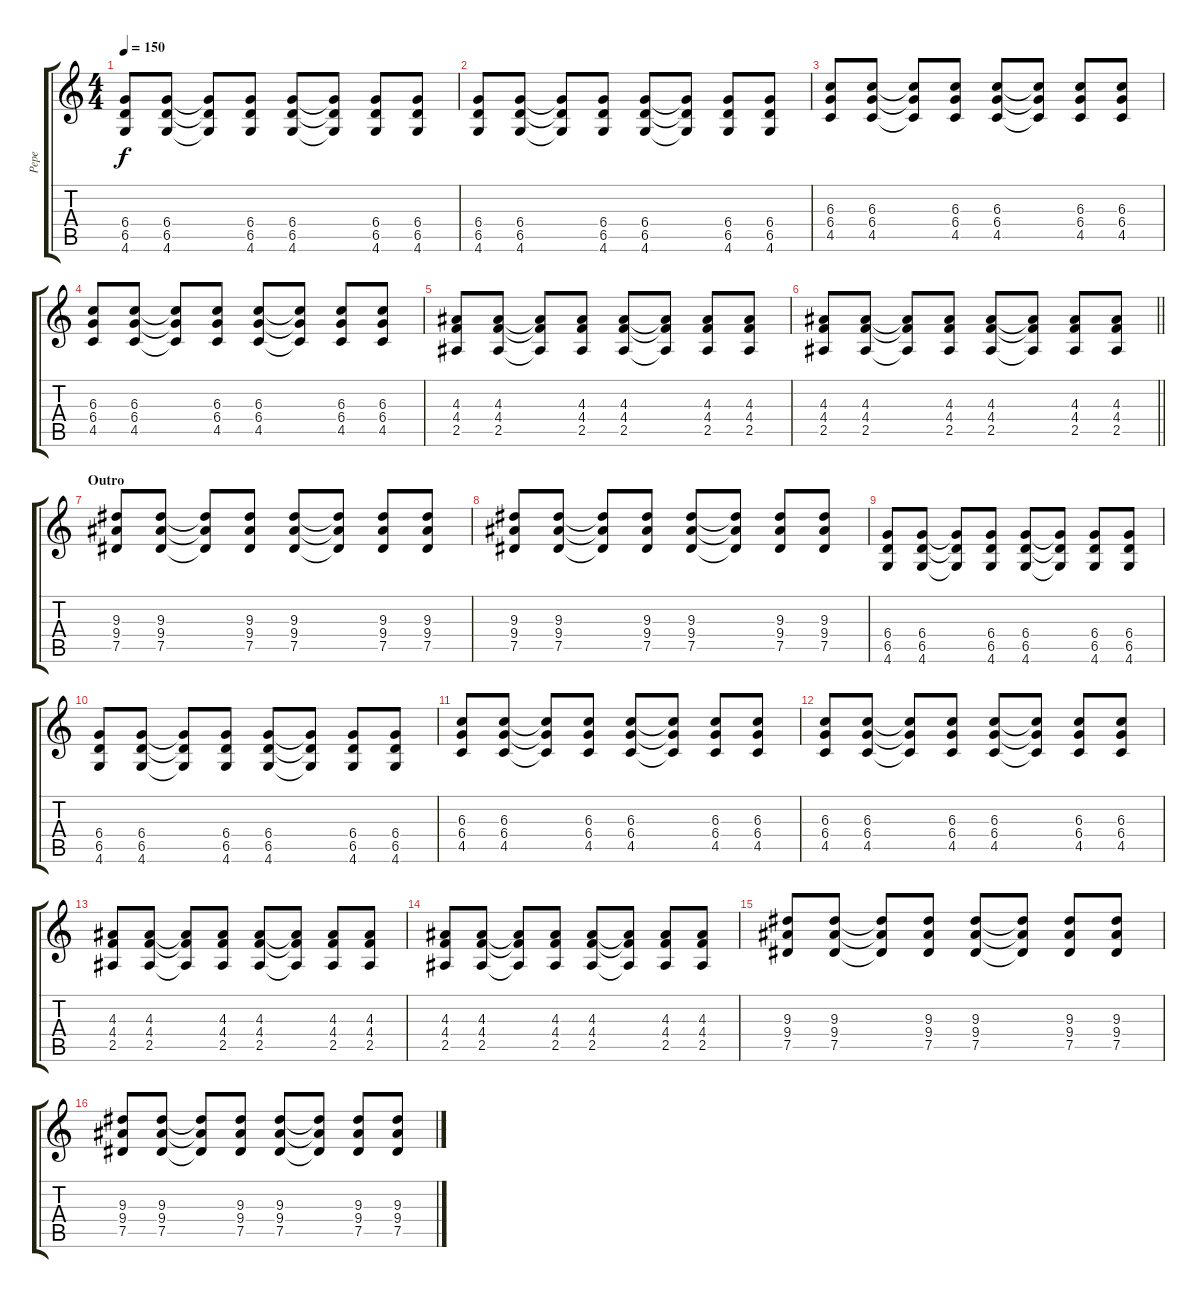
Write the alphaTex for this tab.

\track ("Pepe" "Pepe") {instrument distortionguitar}
\staff {score tabs}
\tuning (Eb4 Bb3 Gb3 Db3 Ab2 Eb2) {hide}
\ts (4 4)
\tempo 150
\clef g2
\ks c
(6.4 6.5 4.6).8{dy f} (6.4 6.5 4.6).8 (6.4{t} 6.5{t} 4.6{t}).8 (6.4 6.5 4.6).8 (6.4 6.5 4.6).8 (6.4{t} 6.5{t} 4.6{t}).8 (6.4 6.5 4.6).8 (6.4 6.5 4.6).8 |
(6.4 6.5 4.6).8 (6.4 6.5 4.6).8 (6.4{t} 6.5{t} 4.6{t}).8 (6.4 6.5 4.6).8 (6.4 6.5 4.6).8 (6.4{t} 6.5{t} 4.6{t}).8 (6.4 6.5 4.6).8 (6.4 6.5 4.6).8 |
(6.3 6.4 4.5).8 (6.3 6.4 4.5).8 (6.3{t} 6.4{t} 4.5{t}).8 (6.3 6.4 4.5).8 (6.3 6.4 4.5).8 (6.3{t} 6.4{t} 4.5{t}).8 (6.3 6.4 4.5).8 (6.3 6.4 4.5).8 |
(6.3 6.4 4.5).8 (6.3 6.4 4.5).8 (6.3{t} 6.4{t} 4.5{t}).8 (6.3 6.4 4.5).8 (6.3 6.4 4.5).8 (6.3{t} 6.4{t} 4.5{t}).8 (6.3 6.4 4.5).8 (6.3 6.4 4.5).8 |
(4.3 4.4 2.5).8 (4.3 4.4 2.5).8 (4.3{t} 4.4{t} 2.5{t}).8 (4.3 4.4 2.5).8 (4.3 4.4 2.5).8 (4.3{t} 4.4{t} 2.5{t}).8 (4.3 4.4 2.5).8 (4.3 4.4 2.5).8 |
\barLineRight lightlight
(4.3 4.4 2.5).8 (4.3 4.4 2.5).8 (4.3{t} 4.4{t} 2.5{t}).8 (4.3 4.4 2.5).8 (4.3 4.4 2.5).8 (4.3{t} 4.4{t} 2.5{t}).8 (4.3 4.4 2.5).8 (4.3 4.4 2.5).8 |
\section ("" "Outro")
(9.3 9.4 7.5).8 (9.3 9.4 7.5).8 (9.3{t} 9.4{t} 7.5{t}).8 (9.3 9.4 7.5).8 (9.3 9.4 7.5).8 (9.3{t} 9.4{t} 7.5{t}).8 (9.3 9.4 7.5).8 (9.3 9.4 7.5).8 |
(9.3 9.4 7.5).8 (9.3 9.4 7.5).8 (9.3{t} 9.4{t} 7.5{t}).8 (9.3 9.4 7.5).8 (9.3 9.4 7.5).8 (9.3{t} 9.4{t} 7.5{t}).8 (9.3 9.4 7.5).8 (9.3 9.4 7.5).8 |
(6.4 6.5 4.6).8 (6.4 6.5 4.6).8 (6.4{t} 6.5{t} 4.6{t}).8 (6.4 6.5 4.6).8 (6.4 6.5 4.6).8 (6.4{t} 6.5{t} 4.6{t}).8 (6.4 6.5 4.6).8 (6.4 6.5 4.6).8 |
(6.4 6.5 4.6).8 (6.4 6.5 4.6).8 (6.4{t} 6.5{t} 4.6{t}).8 (6.4 6.5 4.6).8 (6.4 6.5 4.6).8 (6.4{t} 6.5{t} 4.6{t}).8 (6.4 6.5 4.6).8 (6.4 6.5 4.6).8 |
(6.3 6.4 4.5).8 (6.3 6.4 4.5).8 (6.3{t} 6.4{t} 4.5{t}).8 (6.3 6.4 4.5).8 (6.3 6.4 4.5).8 (6.3{t} 6.4{t} 4.5{t}).8 (6.3 6.4 4.5).8 (6.3 6.4 4.5).8 |
(6.3 6.4 4.5).8 (6.3 6.4 4.5).8 (6.3{t} 6.4{t} 4.5{t}).8 (6.3 6.4 4.5).8 (6.3 6.4 4.5).8 (6.3{t} 6.4{t} 4.5{t}).8 (6.3 6.4 4.5).8 (6.3 6.4 4.5).8 |
(4.3 4.4 2.5).8 (4.3 4.4 2.5).8 (4.3{t} 4.4{t} 2.5{t}).8 (4.3 4.4 2.5).8 (4.3 4.4 2.5).8 (4.3{t} 4.4{t} 2.5{t}).8 (4.3 4.4 2.5).8 (4.3 4.4 2.5).8 |
(4.3 4.4 2.5).8 (4.3 4.4 2.5).8 (4.3{t} 4.4{t} 2.5{t}).8 (4.3 4.4 2.5).8 (4.3 4.4 2.5).8 (4.3{t} 4.4{t} 2.5{t}).8 (4.3 4.4 2.5).8 (4.3 4.4 2.5).8 |
(9.3 9.4 7.5).8 (9.3 9.4 7.5).8 (9.3{t} 9.4{t} 7.5{t}).8 (9.3 9.4 7.5).8 (9.3 9.4 7.5).8 (9.3{t} 9.4{t} 7.5{t}).8 (9.3 9.4 7.5).8 (9.3 9.4 7.5).8 |
(9.3 9.4 7.5).8 (9.3 9.4 7.5).8 (9.3{t} 9.4{t} 7.5{t}).8 (9.3 9.4 7.5).8 (9.3 9.4 7.5).8 (9.3{t} 9.4{t} 7.5{t}).8 (9.3 9.4 7.5).8 (9.3 9.4 7.5).8
